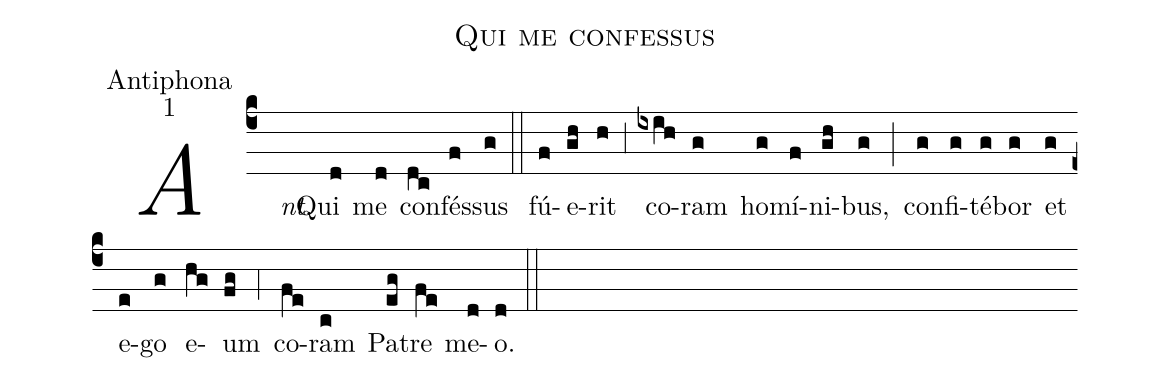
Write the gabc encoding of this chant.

name:Qui me confessus;
office-part:Antiphona;
mode:1;
%%
(c4) <i>Ant.</i>() Qui(d) me(d) con(dc)fés(f)sus(g) (::) fú(f)e(gh)rit(h) (;3) co(ixih)ram(g) ho(g)mí(f)ni(gh)bus,(g) (;) con(g)fi(g)té(g)bor(g) et(g) e(e)go(g) e(hg)um(fg) (;4) co(fe)ram(c) Pa(eg)tre(fe) me(d)o.(d) (::)
